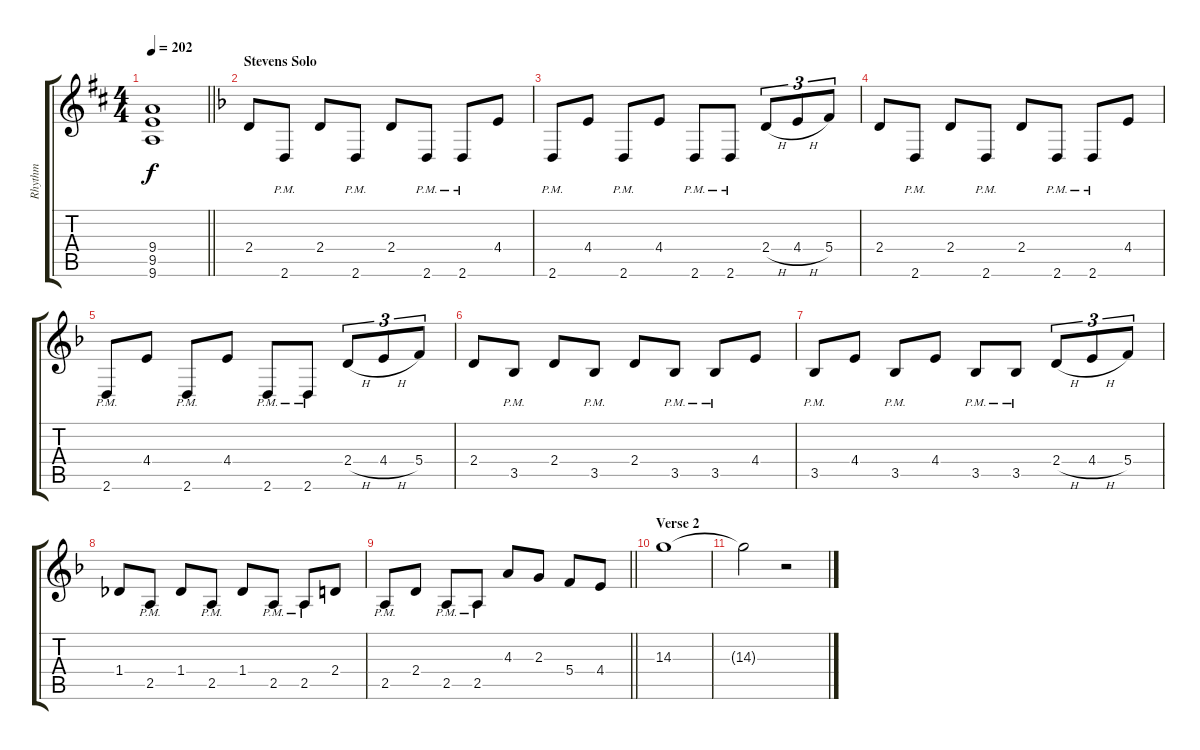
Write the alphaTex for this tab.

\track ("Rhythm" "Rhythm") {instrument distortionguitar}
\staff {score tabs}
\tuning (D4 A3 F3 C3 G2 C2) {hide}
\ts (4 4)
\tempo 202
\clef g2
\barLineRight lightlight
\ks d
(9.4 9.5 9.6).1{dy f} |
\section ("" "Stevens Solo")
\ks f
2.4.8 2.6{pm}.8 2.4.8 2.6{pm}.8 2.4.8 2.6{pm}.8 2.6{pm}.8 4.4.8 |
2.6{pm}.8 4.4.8 2.6{pm}.8 4.4.8 2.6{pm}.8 2.6{pm}.8 2.4{h}.8{tu (3 2)} 4.4{h}.8{tu (3 2)} 5.4.8{tu (3 2)} |
2.4.8 2.6{pm}.8 2.4.8 2.6{pm}.8 2.4.8 2.6{pm}.8 2.6{pm}.8 4.4.8 |
2.6{pm}.8 4.4.8 2.6{pm}.8 4.4.8 2.6{pm}.8 2.6{pm}.8 2.4{h}.8{tu (3 2)} 4.4{h}.8{tu (3 2)} 5.4.8{tu (3 2)} |
2.4.8 3.5{pm}.8 2.4.8 3.5{pm}.8 2.4.8 3.5{pm}.8 3.5{pm}.8 4.4.8 |
3.5{pm}.8 4.4.8 3.5{pm}.8 4.4.8 3.5{pm}.8 3.5{pm}.8 2.4{h}.8{tu (3 2)} 4.4{h}.8{tu (3 2)} 5.4.8{tu (3 2)} |
1.4.8 2.5{pm}.8 1.4.8 2.5{pm}.8 1.4.8 2.5{pm}.8 2.5{pm}.8 2.4.8 |
\barLineRight lightlight
2.5{pm}.8 2.4.8 2.5{pm}.8 2.5{pm}.8 4.3.8 2.3.8 5.4.8 4.4.8 |
\section ("" "Verse 2")
14.3.1 |
14.3{t}.2{volume 0} r.2
